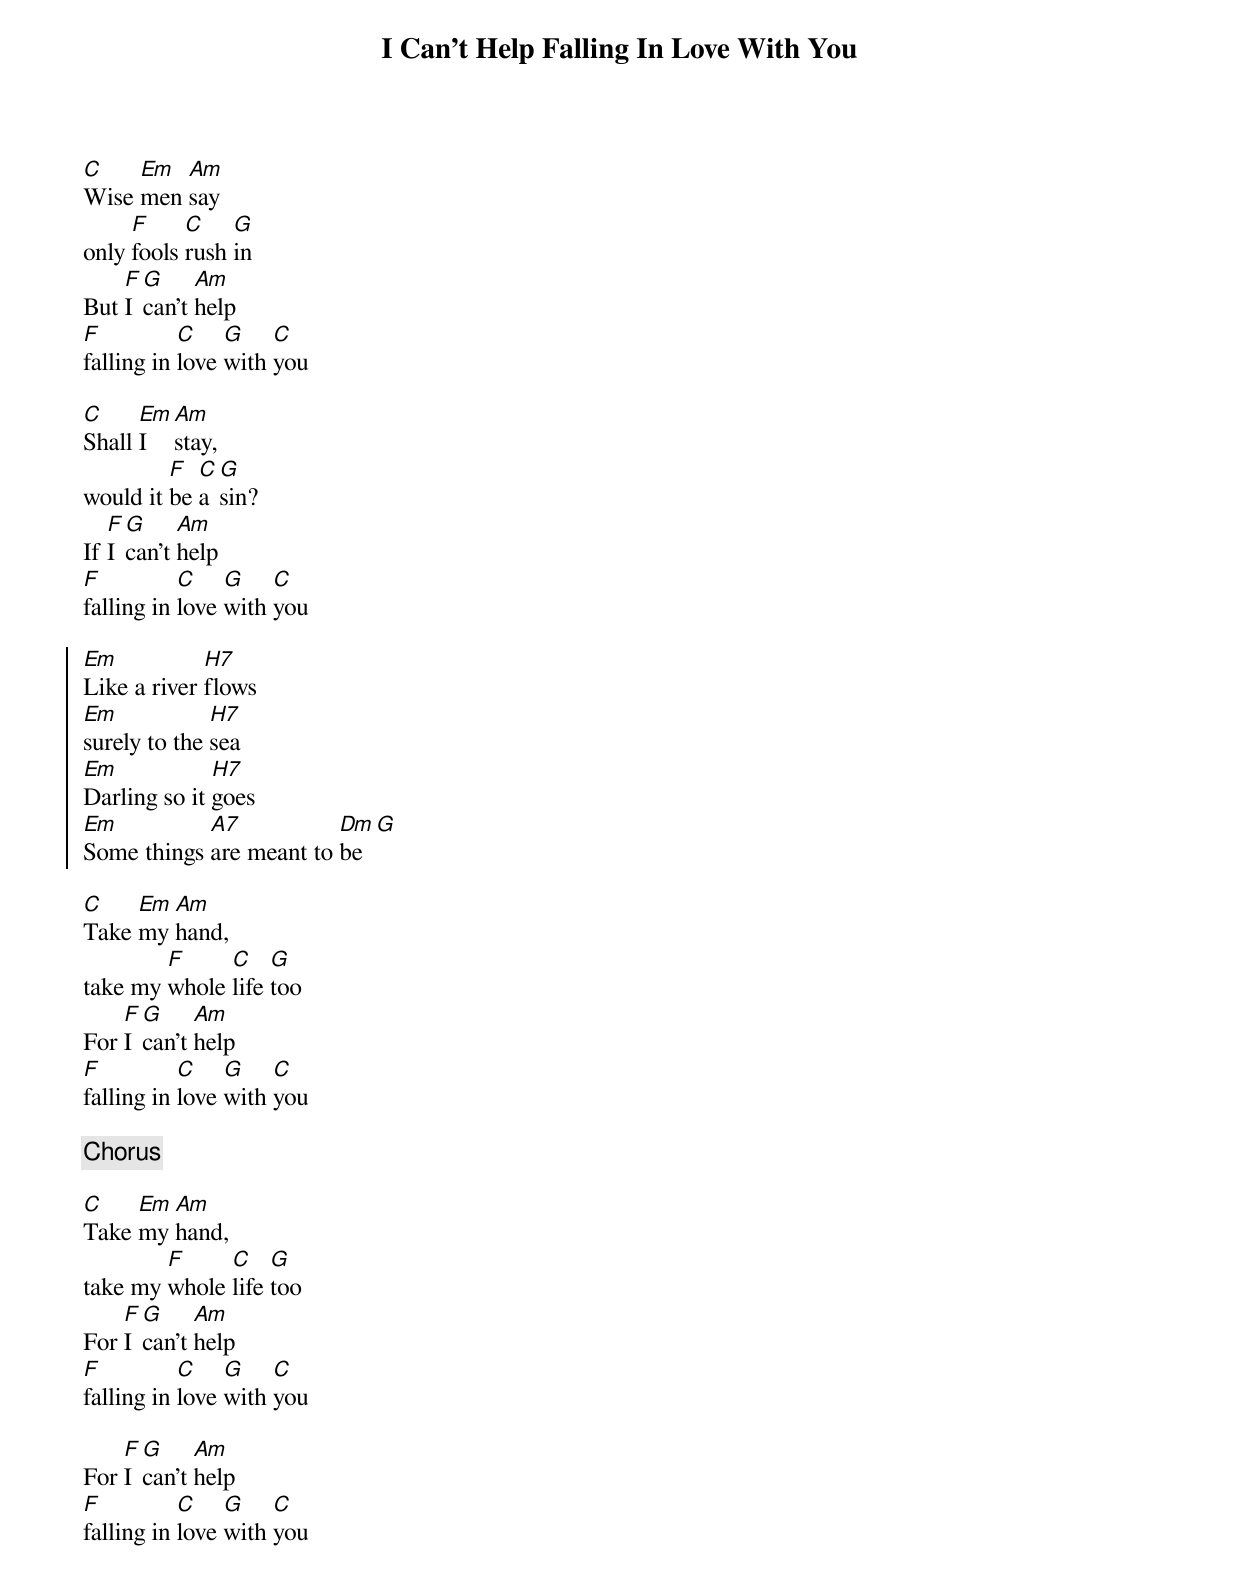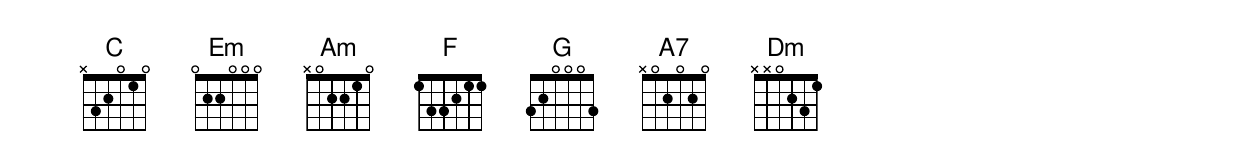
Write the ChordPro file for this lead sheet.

{title: I Can't Help Falling In Love With You}
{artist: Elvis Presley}
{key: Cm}
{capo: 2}
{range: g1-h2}
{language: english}
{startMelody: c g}
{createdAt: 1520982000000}
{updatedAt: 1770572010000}
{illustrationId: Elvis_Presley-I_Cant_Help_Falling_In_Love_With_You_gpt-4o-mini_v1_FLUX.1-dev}
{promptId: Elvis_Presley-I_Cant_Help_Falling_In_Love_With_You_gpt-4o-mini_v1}

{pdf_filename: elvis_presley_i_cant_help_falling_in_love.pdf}

{start_of_verse}
[C]Wise [Em]men [Am]say
only [F]fools [C]rush [G]in
But [F]I [G]can't [Am]help
[F]falling in [C]love [G]with [C]you
{end_of_verse}

{start_of_verse}
[C]Shall [Em]I [Am]stay,
would it [F]be [C]a [G]sin?
If [F]I [G]can't [Am]help
[F]falling in [C]love [G]with [C]you
{end_of_verse}

{start_of_chorus}
[Em]Like a river [H7]flows
[Em]surely to the [H7]sea
[Em]Darling so it [H7]goes
[Em]Some things [A7]are meant to [Dm]be [G]
{end_of_chorus}

{start_of_verse}
[C]Take [Em]my [Am]hand,
take my [F]whole [C]life [G]too
For [F]I [G]can't [Am]help
[F]falling in [C]love [G]with [C]you
{end_of_verse}

{chorus}

{start_of_verse}
[C]Take [Em]my [Am]hand,
take my [F]whole [C]life [G]too
For [F]I [G]can't [Am]help
[F]falling in [C]love [G]with [C]you
{end_of_verse}

{start_of_verse}
For [F]I [G]can't [Am]help
[F]falling in [C]love [G]with [C]you
{end_of_verse}
